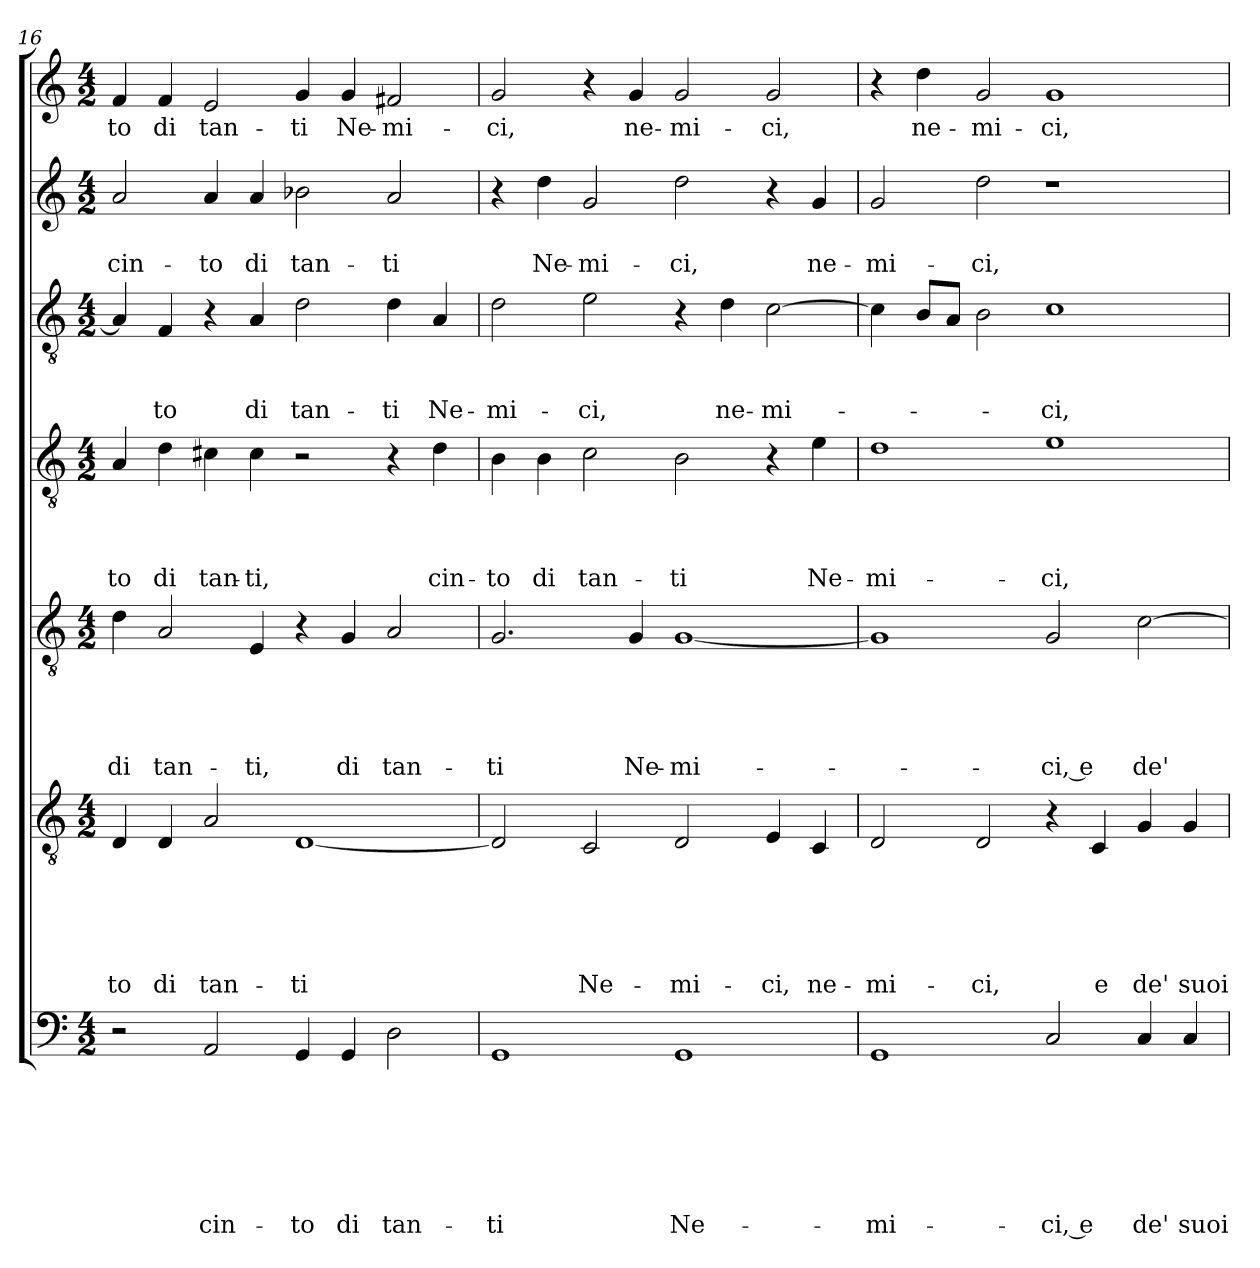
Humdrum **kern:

**kern	**text	**text	**text	**text	**text	**text	**text	**kern	**text	**text	**text	**text	**text	**text	**kern	**text	**text	**text	**text	**text	**kern	**text	**text	**text	**text	**kern	**text	**text	**text	**kern	**text	**text	**kern	**text
*part7	*part7	*part7	*part7	*part7	*part7	*part7	*part7	*part6	*part6	*part6	*part6	*part6	*part6	*part6	*part5	*part5	*part5	*part5	*part5	*part5	*part4	*part4	*part4	*part4	*part4	*part3	*part3	*part3	*part3	*part2	*part2	*part2	*part1	*part1
*staff7	*staff7	*staff7	*staff7	*staff7	*staff7	*staff7	*staff7	*staff6	*staff6	*staff6	*staff6	*staff6	*staff6	*staff6	*staff5	*staff5	*staff5	*staff5	*staff5	*staff5	*staff4	*staff4	*staff4	*staff4	*staff4	*staff3	*staff3	*staff3	*staff3	*staff2	*staff2	*staff2	*staff1	*staff1
*clefF4	*	*	*	*	*	*	*	*clefGv2	*	*	*	*	*	*	*clefGv2	*	*	*	*	*	*clefGv2	*	*	*	*	*clefGv2	*	*	*	*clefG2	*	*	*clefG2	*
*k[]	*	*	*	*	*	*	*	*k[]	*	*	*	*	*	*	*k[]	*	*	*	*	*	*k[]	*	*	*	*	*k[]	*	*	*	*k[]	*	*	*k[]	*
*a:	*	*	*	*	*	*	*	*a:	*	*	*	*	*	*	*a:	*	*	*	*	*	*a:	*	*	*	*	*a:	*	*	*	*a:	*	*	*a:	*
*M4/2	*	*	*	*	*	*	*	*M4/2	*	*	*	*	*	*	*M4/2	*	*	*	*	*	*M4/2	*	*	*	*	*M4/2	*	*	*	*M4/2	*	*	*M4/2	*
=16	=16	=16	=16	=16	=16	=16	=16	=16	=16	=16	=16	=16	=16	=16	=16	=16	=16	=16	=16	=16	=16	=16	=16	=16	=16	=16	=16	=16	=16	=16	=16	=16	=16	=16
!	!	!	!	!	!	!	!	!	!	!	!	!	!	!LO:LY:b	!	!	!	!	!	!LO:LY:b	!	!	!	!	!LO:LY:b	!	!	!	!	!	!	!LO:LY:b	!	!LO:LY:b
2r	.	.	.	.	.	.	.	4D/	.	.	.	.	.	-to	4d\	.	.	.	.	di	4A/	.	.	.	-to	4A/]	.	.	.	2a/	.	cin-	4f/	-to
!	!	!	!	!	!	!	!	!	!	!	!	!	!	!LO:LY:b	!	!	!	!	!	!LO:LY:b	!	!	!	!	!LO:LY:b	!	!	!	!LO:LY:b	!	!	!	!	!LO:LY:b
.	.	.	.	.	.	.	.	4D/	.	.	.	.	.	di	2A/	.	.	.	.	tan-	4d\	.	.	.	di	4F/	.	.	-to	.	.	.	4f/	di
!	!	!	!	!	!	!	!LO:LY:b	!	!	!	!	!	!	!LO:LY:b	!	!	!	!	!	!	!	!	!	!	!LO:LY:b	!	!	!	!	!	!	!LO:LY:b	!	!LO:LY:b
2AA/	.	.	.	.	.	.	cin-	2A/	.	.	.	.	.	tan-	.	.	.	.	.	.	4c#X\	.	.	.	tan-	4r	.	.	.	4a/	.	-to	2e/	tan-
!	!	!	!	!	!	!	!	!	!	!	!	!	!	!	!	!	!	!	!	!LO:LY:b	!	!	!	!	!LO:LY:b	!	!	!	!LO:LY:b	!	!	!LO:LY:b	!	!
.	.	.	.	.	.	.	.	.	.	.	.	.	.	.	4E/	.	.	.	.	-ti,	4c#\	.	.	.	-ti,	4A/	.	.	di	4a/	.	di	.	.
!	!	!	!	!	!	!	!LO:LY:b	!	!	!	!	!	!	!LO:LY:b	!	!	!	!	!	!	!	!	!	!	!	!	!	!	!LO:LY:b	!	!	!LO:LY:b	!	!LO:LY:b
4GG/	.	.	.	.	.	.	-to	[1D	.	.	.	.	.	-ti	4r	.	.	.	.	.	2r	.	.	.	.	2d\	.	.	tan-	2b-X\	.	tan-	4g/	-ti
!	!	!	!	!	!	!	!LO:LY:b	!	!	!	!	!	!	!	!	!	!	!	!	!LO:LY:b	!	!	!	!	!	!	!	!	!	!	!	!	!	!LO:LY:b
4GG/	.	.	.	.	.	.	di	.	.	.	.	.	.	.	4G/	.	.	.	.	di	.	.	.	.	.	.	.	.	.	.	.	.	4g/	Ne-
!	!	!	!	!	!	!	!LO:LY:b	!	!	!	!	!	!	!	!	!	!	!	!	!LO:LY:b	!	!	!	!	!	!	!	!	!LO:LY:b	!	!	!LO:LY:b	!	!LO:LY:b
2D\	.	.	.	.	.	.	tan-	.	.	.	.	.	.	.	2A/	.	.	.	.	tan-	4r	.	.	.	.	4d\	.	.	-ti	2a/	.	-ti	2f#X/	-mi-
!	!	!	!	!	!	!	!	!	!	!	!	!	!	!	!	!	!	!	!	!	!	!	!	!	!LO:LY:b	!	!	!	!LO:LY:b	!	!	!	!	!
.	.	.	.	.	.	.	.	.	.	.	.	.	.	.	.	.	.	.	.	.	4d\	.	.	.	cin-	4A/	.	.	Ne-	.	.	.	.	.
=17	=17	=17	=17	=17	=17	=17	=17	=17	=17	=17	=17	=17	=17	=17	=17	=17	=17	=17	=17	=17	=17	=17	=17	=17	=17	=17	=17	=17	=17	=17	=17	=17	=17	=17
!	!	!	!	!	!	!	!LO:LY:b	!	!	!	!	!	!	!	!	!	!	!	!	!LO:LY:b	!	!	!	!	!LO:LY:b	!	!	!	!LO:LY:b	!	!	!	!	!LO:LY:b
1GG	.	.	.	.	.	.	-ti	2D/]	.	.	.	.	.	.	2.G/	.	.	.	.	-ti	4B\	.	.	.	-to	2d\	.	.	-mi-	4r	.	.	2g/	-ci,
!	!	!	!	!	!	!	!	!	!	!	!	!	!	!	!	!	!	!	!	!	!	!	!	!	!LO:LY:b	!	!	!	!	!	!	!LO:LY:b	!	!
.	.	.	.	.	.	.	.	.	.	.	.	.	.	.	.	.	.	.	.	.	4B\	.	.	.	di	.	.	.	.	4dd\	.	Ne-	.	.
!	!	!	!	!	!	!	!	!	!	!	!	!	!	!LO:LY:b	!	!	!	!	!	!	!	!	!	!	!LO:LY:b	!	!	!	!LO:LY:b	!	!	!LO:LY:b	!	!
.	.	.	.	.	.	.	.	2C/	.	.	.	.	.	Ne-	.	.	.	.	.	.	2c\	.	.	.	tan-	2e\	.	.	-ci,	2g/	.	-mi-	4r	.
!	!	!	!	!	!	!	!	!	!	!	!	!	!	!	!	!	!	!	!	!LO:LY:b	!	!	!	!	!	!	!	!	!	!	!	!	!	!LO:LY:b
.	.	.	.	.	.	.	.	.	.	.	.	.	.	.	4G/	.	.	.	.	Ne-	.	.	.	.	.	.	.	.	.	.	.	.	4g/	ne-
!	!	!	!	!	!	!	!LO:LY:b	!	!	!	!	!	!	!LO:LY:b	!	!	!	!	!	!LO:LY:b	!	!	!	!	!LO:LY:b	!	!	!	!	!	!	!LO:LY:b	!	!LO:LY:b
1GG	.	.	.	.	.	.	Ne-	2D/	.	.	.	.	.	-mi-	[1G	.	.	.	.	-mi-	2B\	.	.	.	-ti	4r	.	.	.	2dd\	.	-ci,	2g/	-mi-
!	!	!	!	!	!	!	!	!	!	!	!	!	!	!	!	!	!	!	!	!	!	!	!	!	!	!	!	!	!LO:LY:b	!	!	!	!	!
.	.	.	.	.	.	.	.	.	.	.	.	.	.	.	.	.	.	.	.	.	.	.	.	.	.	4d\	.	.	ne-	.	.	.	.	.
!	!	!	!	!	!	!	!	!	!	!	!	!	!	!LO:LY:b	!	!	!	!	!	!	!	!	!	!	!	!	!	!	!LO:LY:b	!	!	!	!	!LO:LY:b
.	.	.	.	.	.	.	.	4E/	.	.	.	.	.	-ci,	.	.	.	.	.	.	4r	.	.	.	.	[2c\	.	.	-mi-	4r	.	.	2g/	-ci,
!	!	!	!	!	!	!	!	!	!	!	!	!	!	!LO:LY:b	!	!	!	!	!	!	!	!	!	!	!LO:LY:b	!	!	!	!	!	!	!LO:LY:b	!	!
.	.	.	.	.	.	.	.	4C/	.	.	.	.	.	ne-	.	.	.	.	.	.	4e\	.	.	.	Ne-	.	.	.	.	4g/	.	ne-	.	.
!!LO:PB:g=z
=18	=18	=18	=18	=18	=18	=18	=18	=18	=18	=18	=18	=18	=18	=18	=18	=18	=18	=18	=18	=18	=18	=18	=18	=18	=18	=18	=18	=18	=18	=18	=18	=18	=18	=18
!	!	!	!	!	!	!	!LO:LY:b	!	!	!	!	!	!	!LO:LY:b	!	!	!	!	!	!	!	!	!	!	!LO:LY:b	!	!	!	!	!	!	!LO:LY:b	!	!
1GG	.	.	.	.	.	.	-mi-	2D/	.	.	.	.	.	-mi-	1G]	.	.	.	.	.	1d	.	.	.	-mi-	4c\]	.	.	.	2g/	.	-mi-	4r	.
!	!	!	!	!	!	!	!	!	!	!	!	!	!	!	!	!	!	!	!	!	!	!	!	!	!	!	!	!	!	!	!	!	!	!LO:LY:b
.	.	.	.	.	.	.	.	.	.	.	.	.	.	.	.	.	.	.	.	.	.	.	.	.	.	8B/L	.	.	.	.	.	.	4dd\	ne-
.	.	.	.	.	.	.	.	.	.	.	.	.	.	.	.	.	.	.	.	.	.	.	.	.	.	8A/J	.	.	.	.	.	.	.	.
!	!	!	!	!	!	!	!	!	!	!	!	!	!	!LO:LY:b	!	!	!	!	!	!	!	!	!	!	!	!	!	!	!	!	!	!LO:LY:b	!	!LO:LY:b
.	.	.	.	.	.	.	.	2D/	.	.	.	.	.	-ci,	.	.	.	.	.	.	.	.	.	.	.	2B\	.	.	.	2dd\	.	-ci,	2g/	-mi-
!	!	!	!	!	!	!	!LO:LY:b	!	!	!	!	!	!	!	!	!	!	!	!	!LO:LY:b	!	!	!	!	!LO:LY:b	!	!	!	!LO:LY:b	!	!	!	!	!LO:LY:b
2C/	.	.	.	.	.	.	-ci, e	4r	.	.	.	.	.	.	2G/	.	.	.	.	-ci, e	1e	.	.	.	-ci,	1c	.	.	-ci,	1r	.	.	1g	-ci,
!	!	!	!	!	!	!	!	!	!	!	!	!	!	!LO:LY:b	!	!	!	!	!	!	!	!	!	!	!	!	!	!	!	!	!	!	!	!
.	.	.	.	.	.	.	.	4C/	.	.	.	.	.	e	.	.	.	.	.	.	.	.	.	.	.	.	.	.	.	.	.	.	.	.
!	!	!	!	!	!	!	!LO:LY:b	!	!	!	!	!	!	!LO:LY:b	!	!	!	!	!	!LO:LY:b	!	!	!	!	!	!	!	!	!	!	!	!	!	!
4C/	.	.	.	.	.	.	de'	4G/	.	.	.	.	.	de'	[2c\	.	.	.	.	de'	.	.	.	.	.	.	.	.	.	.	.	.	.	.
!	!	!	!	!	!	!	!LO:LY:b	!	!	!	!	!	!	!LO:LY:b	!	!	!	!	!	!	!	!	!	!	!	!	!	!	!	!	!	!	!	!
4C/	.	.	.	.	.	.	suoi	4G/	.	.	.	.	.	suoi	.	.	.	.	.	.	.	.	.	.	.	.	.	.	.	.	.	.	.	.
=	=	=	=	=	=	=	=	=	=	=	=	=	=	=	=	=	=	=	=	=	=	=	=	=	=	=	=	=	=	=	=	=	=	=
*-	*-	*-	*-	*-	*-	*-	*-	*-	*-	*-	*-	*-	*-	*-	*-	*-	*-	*-	*-	*-	*-	*-	*-	*-	*-	*-	*-	*-	*-	*-	*-	*-	*-	*-
